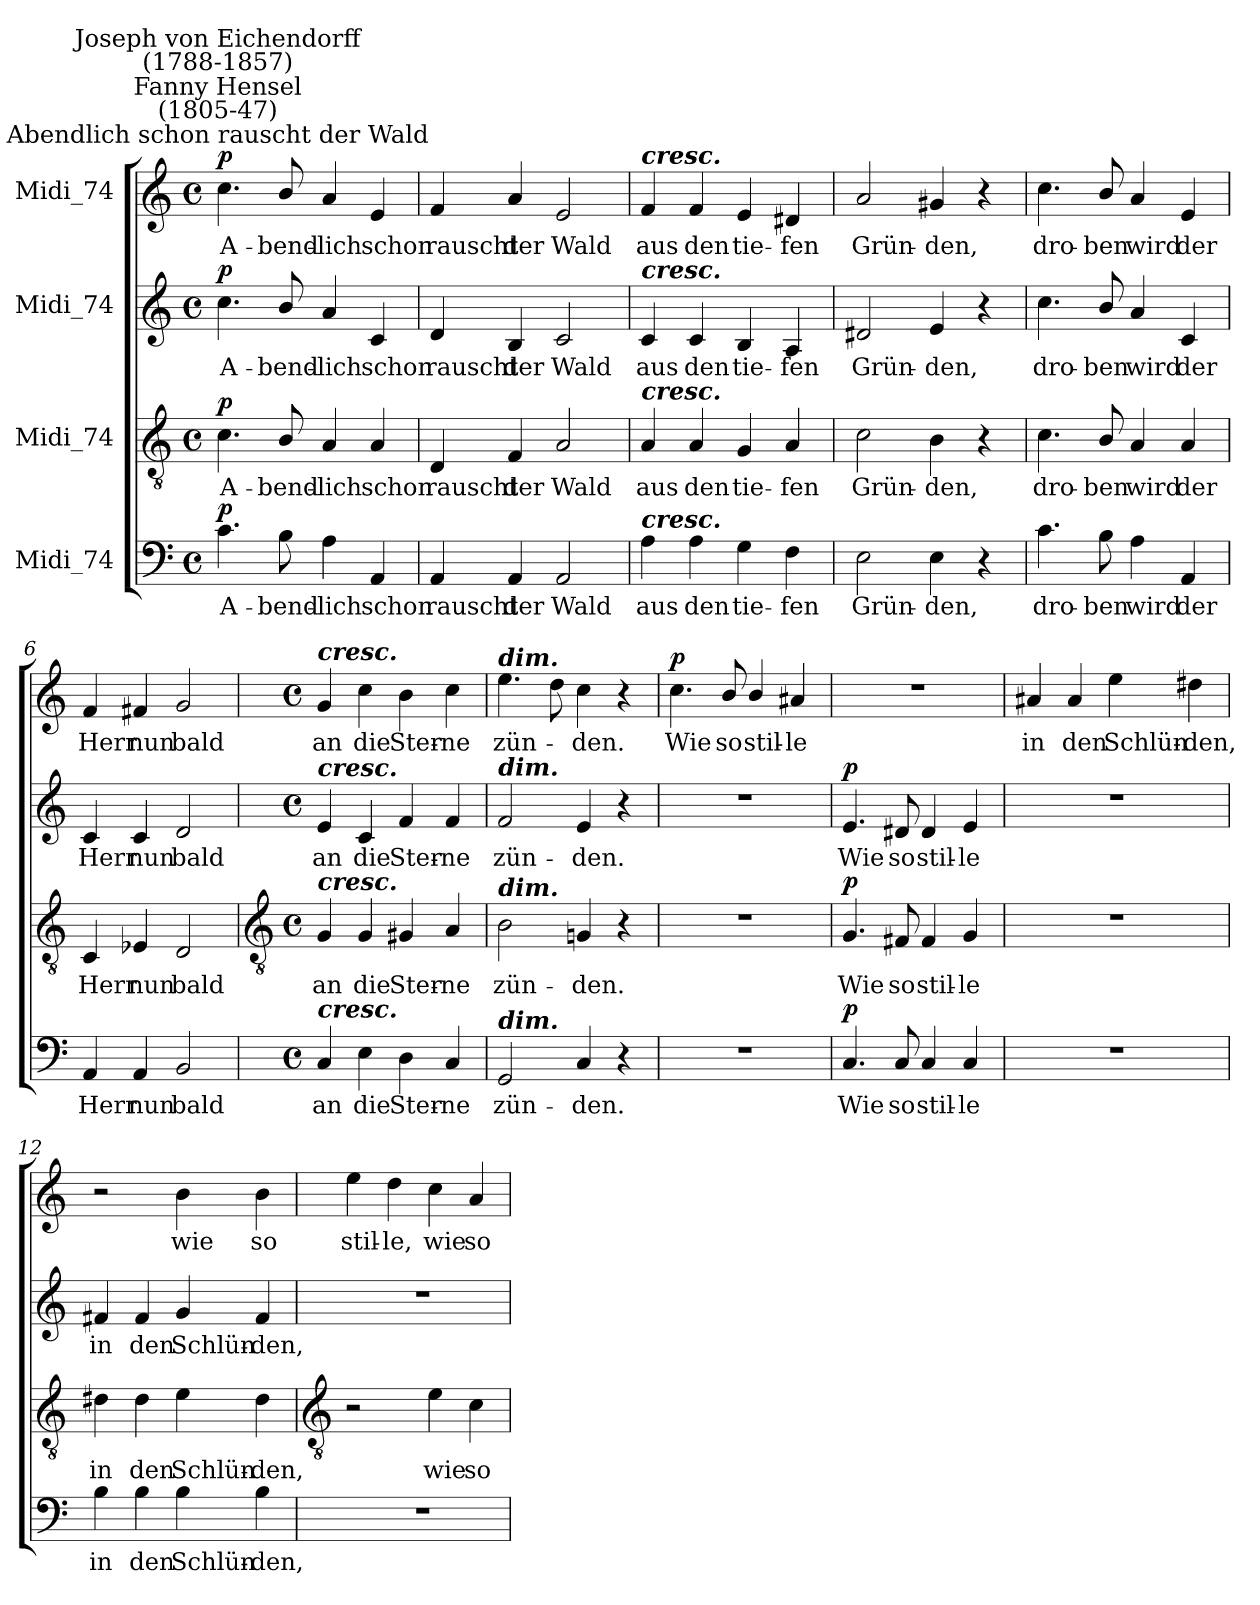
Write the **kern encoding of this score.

**kern	**text	**dynam	**kern	**text	**dynam	**kern	**text	**dynam	**kern	**text	**dynam
*part4	*part4	*part4	*part3	*part3	*part3	*part2	*part2	*part2	*part1	*part1	*part1
*staff4	*staff4	*staff4	*staff3	*staff3	*staff3	*staff2	*staff2	*staff2	*staff1	*staff1	*staff1
*I"Midi_74	*	*	*I"Midi_74	*	*	*I"Midi_74	*	*	*I"Midi_74	*	*
*clefF4	*	*	*clefGv2	*	*	*clefG2	*	*	*clefG2	*	*
*k[]	*	*	*k[]	*	*	*k[]	*	*	*k[]	*	*
*C:	*	*	*C:	*	*	*C:	*	*	*C:	*	*
*M4/4	*	*	*M4/4	*	*	*M4/4	*	*	*M4/4	*	*
*met(c)	*	*	*met(c)	*	*	*met(c)	*	*	*met(c)	*	*
=1	=1	=1	=1	=1	=1	=1	=1	=1	=1	=1	=1
!	!	!	!	!	!	!	!	!	!LO:TX:a:cj:t=Abendlich schon rauscht der Wald	!	!
!	!	!	!	!	!	!	!	!	!LO:TX:a:cj:t=Fanny Hensel\n(1805-47)	!	!
!	!	!	!	!	!	!	!	!	!LO:TX:a:cj:t=Joseph von Eichendorff\n(1788-1857)	!	!
!	!LO:LY:b	!LO:DY:b	!	!LO:LY:b	!LO:DY:b	!	!LO:LY:b	!LO:DY:b	!	!LO:LY:b	!LO:DY:b
4.c	A-	p	4.c	A-	p	4.cc	A-	p	4.cc	A-	p
!	!LO:LY:b	!	!	!LO:LY:b	!	!	!LO:LY:b	!	!	!LO:LY:b	!
8B	-bend-	.	8B/	-bend-	.	8b/	-bend-	.	8b/	-bend-	.
!	!LO:LY:b	!	!	!LO:LY:b	!	!	!LO:LY:b	!	!	!LO:LY:b	!
4A	-lich	.	4A	-lich	.	4a	-lich	.	4a	-lich	.
!	!LO:LY:b	!	!	!LO:LY:b	!	!	!LO:LY:b	!	!	!LO:LY:b	!
4AA	schon	.	4A	schon	.	4c	schon	.	4e	schon	.
=2	=2	=2	=2	=2	=2	=2	=2	=2	=2	=2	=2
!	!LO:LY:b	!	!	!LO:LY:b	!	!	!LO:LY:b	!	!	!LO:LY:b	!
4AA	rauscht	.	4D	rauscht	.	4d	rauscht	.	4f	rauscht	.
!	!LO:LY:b	!	!	!LO:LY:b	!	!	!LO:LY:b	!	!	!LO:LY:b	!
4AA	der	.	4F	der	.	4B	der	.	4a	der	.
!	!LO:LY:b	!	!	!LO:LY:b	!	!	!LO:LY:b	!	!	!LO:LY:b	!
2AA	Wald	.	2A	Wald	.	2c	Wald	.	2e	Wald	.
=3	=3	=3	=3	=3	=3	=3	=3	=3	=3	=3	=3
!	!	!	!	!	!	!	!	!	!LO:TX:a:Bi:t=cresc.	!	!
!	!	!	!	!	!	!LO:TX:a:Bi:t=cresc.	!	!	!	!	!
!	!	!	!LO:TX:a:Bi:t=cresc.	!	!	!	!	!	!	!	!
!LO:TX:a:Bi:t=cresc.	!	!	!	!	!	!	!	!	!	!	!
!	!LO:LY:b	!	!	!LO:LY:b	!	!	!LO:LY:b	!	!	!LO:LY:b	!
4A	aus	.	4A	aus	.	4c	aus	.	4f	aus	.
!	!LO:LY:b	!	!	!LO:LY:b	!	!	!LO:LY:b	!	!	!LO:LY:b	!
4A	den	.	4A	den	.	4c	den	.	4f	den	.
!	!LO:LY:b	!	!	!LO:LY:b	!	!	!LO:LY:b	!	!	!LO:LY:b	!
4G	tie-	.	4G	tie-	.	4B	tie-	.	4e	tie-	.
!	!LO:LY:b	!	!	!LO:LY:b	!	!	!LO:LY:b	!	!	!LO:LY:b	!
4F	-fen	.	4A	-fen	.	4A	-fen	.	4d#X	-fen	.
=4	=4	=4	=4	=4	=4	=4	=4	=4	=4	=4	=4
!	!LO:LY:b	!	!	!LO:LY:b	!	!	!LO:LY:b	!	!	!LO:LY:b	!
2E	Grün-	.	2c	Grün-	.	2d#X	Grün-	.	2a	Grün-	.
!	!LO:LY:b	!	!	!LO:LY:b	!	!	!LO:LY:b	!	!	!LO:LY:b	!
4E	-den,	.	4B	-den,	.	4e	-den,	.	4g#X	-den,	.
4r	.	.	4r	.	.	4r	.	.	4r	.	.
=5	=5	=5	=5	=5	=5	=5	=5	=5	=5	=5	=5
!	!LO:LY:b	!	!	!LO:LY:b	!	!	!LO:LY:b	!	!	!LO:LY:b	!
4.c	dro-	.	4.c	dro-	.	4.cc	dro-	.	4.cc	dro-	.
!	!LO:LY:b	!	!	!LO:LY:b	!	!	!LO:LY:b	!	!	!LO:LY:b	!
8B	-ben	.	8B/	-ben	.	8b/	-ben	.	8b/	-ben	.
!	!LO:LY:b	!	!	!LO:LY:b	!	!	!LO:LY:b	!	!	!LO:LY:b	!
4A	wird	.	4A	wird	.	4a	wird	.	4a	wird	.
!	!LO:LY:b	!	!	!LO:LY:b	!	!	!LO:LY:b	!	!	!LO:LY:b	!
4AA	der	.	4A	der	.	4c	der	.	4e	der	.
=6	=6	=6	=6	=6	=6	=6	=6	=6	=6	=6	=6
!	!LO:LY:b	!	!	!LO:LY:b	!	!	!LO:LY:b	!	!	!LO:LY:b	!
4AA	Herr	.	4C	Herr	.	4c	Herr	.	4f	Herr	.
!	!LO:LY:b	!	!	!LO:LY:b	!	!	!LO:LY:b	!	!	!LO:LY:b	!
4AA	nun	.	4E-X	nun	.	4c	nun	.	4f#X	nun	.
!	!LO:LY:b	!	!	!LO:LY:b	!	!	!LO:LY:b	!	!	!LO:LY:b	!
2BB	bald	.	2D	bald	.	2d	bald	.	2g	bald	.
!!LO:LB:g=z
=7	=7	=7	=7	=7	=7	=7	=7	=7	=7	=7	=7
*	*	*	*clefGv2	*	*	*	*	*	*	*	*
*M4/4	*	*	*M4/4	*	*	*M4/4	*	*	*M4/4	*	*
*met(c)	*	*	*met(c)	*	*	*met(c)	*	*	*met(c)	*	*
!	!	!	!	!	!	!	!	!	!LO:TX:a:Bi:t=cresc.	!	!
!	!	!	!	!	!	!LO:TX:a:Bi:t=cresc.	!	!	!	!	!
!	!	!	!LO:TX:a:Bi:t=cresc.	!	!	!	!	!	!	!	!
!LO:TX:a:Bi:t=cresc.	!	!	!	!	!	!	!	!	!	!	!
!	!LO:LY:b	!	!	!LO:LY:b	!	!	!LO:LY:b	!	!	!LO:LY:b	!
4C	an	.	4G	an	.	4e	an	.	4g	an	.
!	!LO:LY:b	!	!	!LO:LY:b	!	!	!LO:LY:b	!	!	!LO:LY:b	!
4E	die	.	4G	die	.	4c	die	.	4cc	die	.
!	!LO:LY:b	!	!	!LO:LY:b	!	!	!LO:LY:b	!	!	!LO:LY:b	!
4D	Ster-	.	4G#X	Ster-	.	4f	Ster-	.	4b	Ster-	.
!	!LO:LY:b	!	!	!LO:LY:b	!	!	!LO:LY:b	!	!	!LO:LY:b	!
4C	-ne	.	4A	-ne	.	4f	-ne	.	4cc	-ne	.
=8	=8	=8	=8	=8	=8	=8	=8	=8	=8	=8	=8
!	!	!	!	!	!	!	!	!	!LO:TX:a:Bi:t=dim.	!	!
!	!	!	!	!	!	!LO:TX:a:Bi:t=dim.	!	!	!	!	!
!	!	!	!LO:TX:a:Bi:t=dim.	!	!	!	!	!	!	!	!
!LO:TX:a:Bi:t=dim.	!	!	!	!	!	!	!	!	!	!	!
!	!LO:LY:b	!	!	!LO:LY:b	!	!	!LO:LY:b	!	!	!LO:LY:b	!
2GG	zün-	.	2B	zün-	.	2f	zün-	.	4.ee	zün-	.
.	.	.	.	.	.	.	.	.	8dd	.	.
!	!LO:LY:b	!	!	!LO:LY:b	!	!	!LO:LY:b	!	!	!LO:LY:b	!
4C	-den.	.	4Gn	-den.	.	4e	-den.	.	4cc	-den.	.
4r	.	.	4r	.	.	4r	.	.	4r	.	.
=9	=9	=9	=9	=9	=9	=9	=9	=9	=9	=9	=9
!	!	!	!	!	!	!	!	!	!	!LO:LY:b	!LO:DY:b
1r	.	.	1r	.	.	1r	.	.	4.cc	Wie	p
!	!	!	!	!	!	!	!	!	!	!LO:LY:b	!
.	.	.	.	.	.	.	.	.	8b/	so	.
!	!	!	!	!	!	!	!	!	!	!LO:LY:b	!
.	.	.	.	.	.	.	.	.	4b/	stil-	.
!	!	!	!	!	!	!	!	!	!	!LO:LY:b	!
.	.	.	.	.	.	.	.	.	4a#X	-le	.
=10	=10	=10	=10	=10	=10	=10	=10	=10	=10	=10	=10
!	!LO:LY:b	!LO:DY:b	!	!LO:LY:b	!LO:DY:b	!	!LO:LY:b	!LO:DY:b	!	!	!
4.C	Wie	p	4.G	Wie	p	4.e	Wie	p	1r	.	.
!	!LO:LY:b	!	!	!LO:LY:b	!	!	!LO:LY:b	!	!	!	!
8C	so	.	8F#X	so	.	8d#X	so	.	.	.	.
!	!LO:LY:b	!	!	!LO:LY:b	!	!	!LO:LY:b	!	!	!	!
4C	stil-	.	4F#	stil-	.	4d#	stil-	.	.	.	.
!	!LO:LY:b	!	!	!LO:LY:b	!	!	!LO:LY:b	!	!	!	!
4C	-le	.	4G	-le	.	4e	-le	.	.	.	.
=11	=11	=11	=11	=11	=11	=11	=11	=11	=11	=11	=11
!	!	!	!	!	!	!	!	!	!	!LO:LY:b	!
1r	.	.	1r	.	.	1r	.	.	4a#X	in	.
!	!	!	!	!	!	!	!	!	!	!LO:LY:b	!
.	.	.	.	.	.	.	.	.	4a#	den	.
!	!	!	!	!	!	!	!	!	!	!LO:LY:b	!
.	.	.	.	.	.	.	.	.	4ee	Schlün-	.
!	!	!	!	!	!	!	!	!	!	!LO:LY:b	!
.	.	.	.	.	.	.	.	.	4dd#X	-den,	.
=12	=12	=12	=12	=12	=12	=12	=12	=12	=12	=12	=12
!	!LO:LY:b	!	!	!LO:LY:b	!	!	!LO:LY:b	!	!	!	!
4B	in	.	4d#X	in	.	4f#X	in	.	2r	.	.
!	!LO:LY:b	!	!	!LO:LY:b	!	!	!LO:LY:b	!	!	!	!
4B	den	.	4d#	den	.	4f#	den	.	.	.	.
!	!LO:LY:b	!	!	!LO:LY:b	!	!	!LO:LY:b	!	!	!LO:LY:b	!
4B	Schlün-	.	4e	Schlün-	.	4g	Schlün-	.	4b	wie	.
!	!LO:LY:b	!	!	!LO:LY:b	!	!	!LO:LY:b	!	!	!LO:LY:b	!
4B	-den,	.	4d#	-den,	.	4f#	-den,	.	4b	so	.
!!LO:LB:g=z
=13	=13	=13	=13	=13	=13	=13	=13	=13	=13	=13	=13
*	*	*	*clefGv2	*	*	*	*	*	*	*	*
!	!	!	!	!	!	!	!	!	!	!LO:LY:b	!
1r	.	.	2r	.	.	1r	.	.	4ee	stil-	.
!	!	!	!	!	!	!	!	!	!	!LO:LY:b	!
.	.	.	.	.	.	.	.	.	4dd	-le,	.
!	!	!	!	!LO:LY:b	!	!	!	!	!	!LO:LY:b	!
.	.	.	4e	wie	.	.	.	.	4cc	wie	.
!	!	!	!	!LO:LY:b	!	!	!	!	!	!LO:LY:b	!
.	.	.	4c	so	.	.	.	.	4a	so	.
=	=	=	=	=	=	=	=	=	=	=	=
*-	*-	*-	*-	*-	*-	*-	*-	*-	*-	*-	*-
